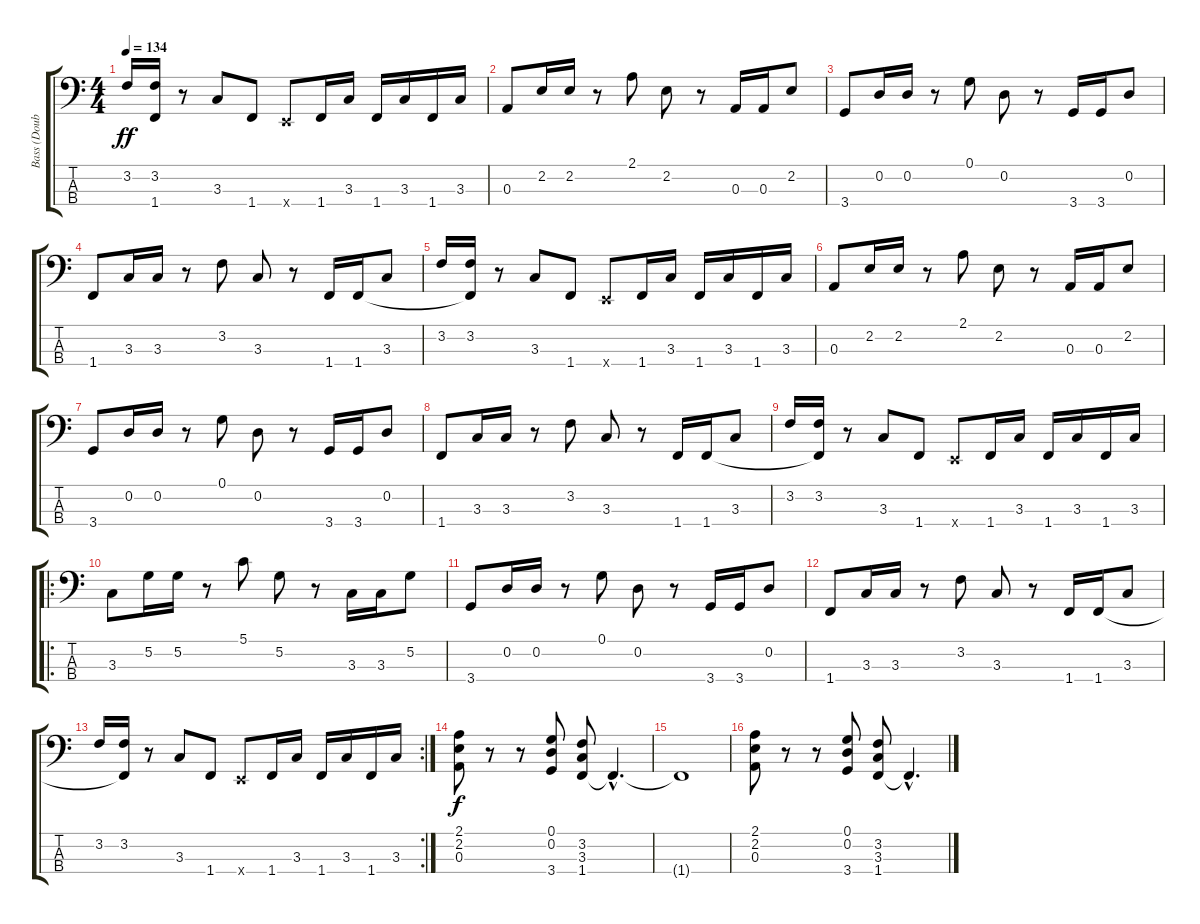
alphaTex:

\track ("Bass (Double)" "Bass (Doub") {instrument electricbasspick}
\staff {score tabs}
\tuning (G2 D2 A1 E1) {hide}
\ts (4 4)
\tempo 134
\clef f4
\ks c
3.2.16{dy ff} (3.2 1.4{t}).16 r.8 3.3.8 1.4.8 0.4{x}.8 1.4.16 3.3.16 1.4.16 3.3.16 1.4.16 3.3.16 |
0.3.8 2.2.16 2.2.16 r.8 2.1.8 2.2.8 r.8 0.3.16 0.3.16 2.2.8 |
3.4.8 0.2.16 0.2.16 r.8 0.1.8 0.2.8 r.8 3.4.16 3.4.16 0.2.8 |
1.4.8 3.3.16 3.3.16 r.8 3.2.8 3.3.8 r.8 1.4.16 1.4.16 3.3.8 |
3.2.16 (3.2 1.4{t}).16 r.8 3.3.8 1.4.8 0.4{x}.8 1.4.16 3.3.16 1.4.16 3.3.16 1.4.16 3.3.16 |
0.3.8 2.2.16 2.2.16 r.8 2.1.8 2.2.8 r.8 0.3.16 0.3.16 2.2.8 |
3.4.8 0.2.16 0.2.16 r.8 0.1.8 0.2.8 r.8 3.4.16 3.4.16 0.2.8 |
1.4.8 3.3.16 3.3.16 r.8 3.2.8 3.3.8 r.8 1.4.16 1.4.16 3.3.8 |
3.2.16 (3.2 1.4{t}).16 r.8 3.3.8 1.4.8 0.4{x}.8 1.4.16 3.3.16 1.4.16 3.3.16 1.4.16 3.3.16 |
\ro
3.3.8 5.2.16 5.2.16 r.8 5.1.8 5.2.8 r.8 3.3.16 3.3.16 5.2.8 |
3.4.8 0.2.16 0.2.16 r.8 0.1.8 0.2.8 r.8 3.4.16 3.4.16 0.2.8 |
1.4.8 3.3.16 3.3.16 r.8 3.2.8 3.3.8 r.8 1.4.16 1.4.16 3.3.8 |
\rc 2
3.2.16 (3.2 1.4{t}).16 r.8 3.3.8 1.4.8 0.4{x}.8 1.4.16 3.3.16 1.4.16 3.3.16 1.4.16 3.3.16 |
(2.1 2.2 0.3).8{dy f} r.8 r.8 (0.1 0.2 3.4).8 (3.2 3.3 1.4).8 1.4{hac t}.4{d} |
1.4{t}.1 |
(2.1 2.2 0.3).8 r.8 r.8 (0.1 0.2 3.4).8 (3.2 3.3 1.4).8 1.4{hac t}.4{d}
